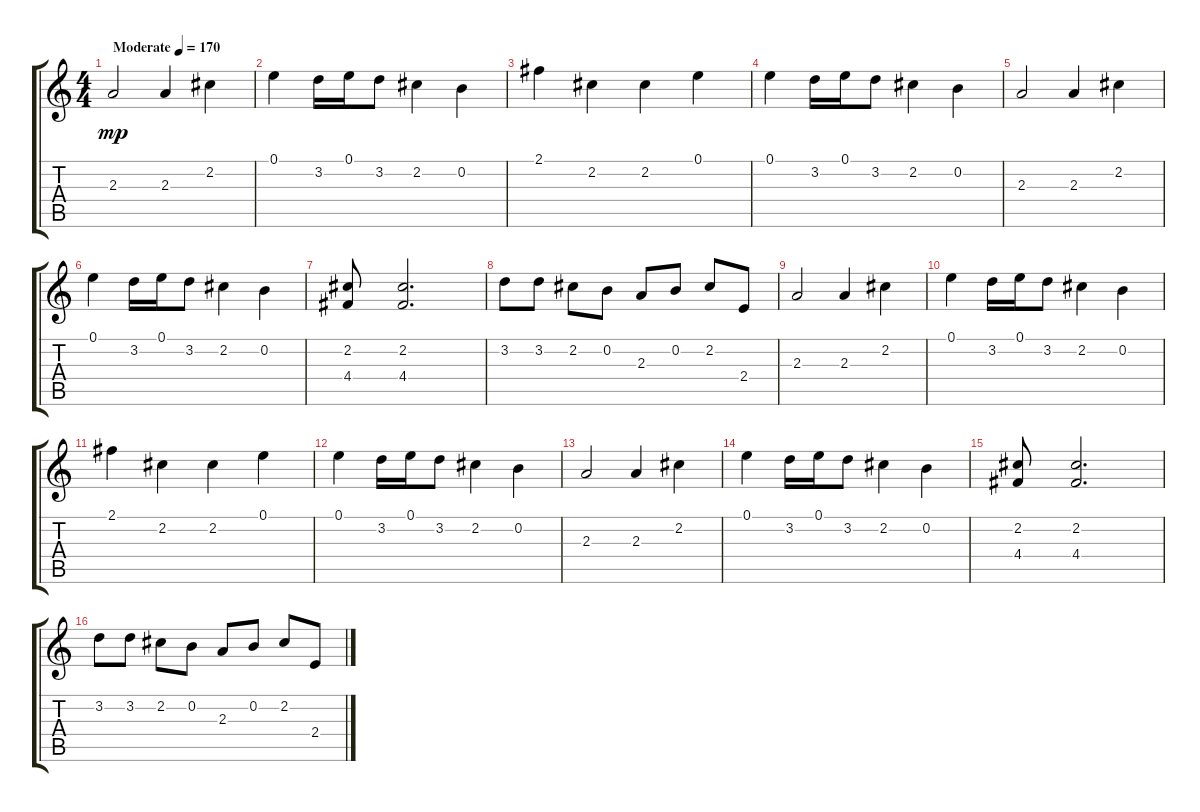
\track "" {instrument overdrivenguitar}
\staff {score tabs}
\tuning (E4 B3 G3 D3 A2 E2) {hide}
\ts (4 4)
\tempo (170 "Moderate")
\clef g2
\ks c
2.3.2{dy mp instrument overdrivenguitar} 2.3.4 2.2.4 |
0.1.4 3.2.16 0.1.16 3.2.8 2.2.4 0.2.4 |
2.1.4 2.2.4 2.2.4 0.1.4 |
0.1.4 3.2.16 0.1.16 3.2.8 2.2.4 0.2.4 |
2.3.2 2.3.4 2.2.4 |
0.1.4 3.2.16 0.1.16 3.2.8 2.2.4 0.2.4 |
(2.2 4.4).8 (2.2 4.4).2{d} |
3.2.8 3.2.8 2.2.8 0.2.8 2.3.8 0.2.8 2.2.8 2.4.8 |
2.3.2 2.3.4 2.2.4 |
0.1.4 3.2.16 0.1.16 3.2.8 2.2.4 0.2.4 |
2.1.4 2.2.4 2.2.4 0.1.4 |
0.1.4 3.2.16 0.1.16 3.2.8 2.2.4 0.2.4 |
2.3.2 2.3.4 2.2.4 |
0.1.4 3.2.16 0.1.16 3.2.8 2.2.4 0.2.4 |
(2.2 4.4).8 (2.2 4.4).2{d} |
3.2.8 3.2.8 2.2.8 0.2.8 2.3.8 0.2.8 2.2.8 2.4.8
